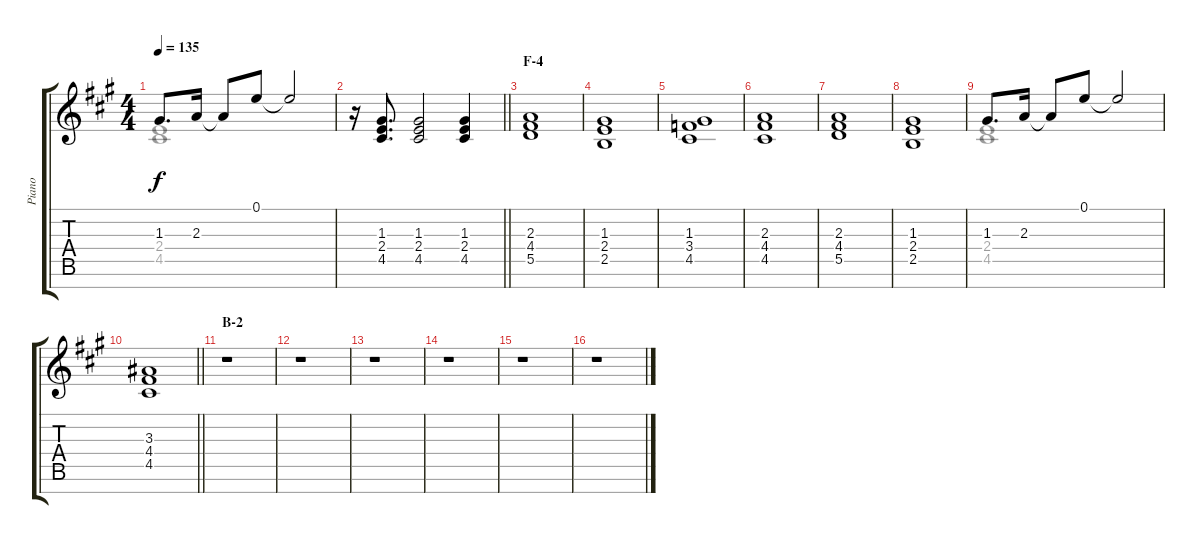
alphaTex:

\track ("Piano" "Piano") {instrument acousticgrandpiano}
\staff {score tabs}
\tuning (E5 B4 G4 D4 A3 E3 B2) {hide}
\voice
\ts (4 4)
\tempo 135
\clef g2
\ks a
1.3.8{d dy f} 2.3.16 2.3{t}.8 0.1.8 0.1{t}.2 |
\barLineRight lightlight
r.16 (1.3 2.4 4.5).8{d} (1.3 2.4 4.5).2 (1.3 2.4 4.5).4 |
\section ("" "F-4")
(2.3 4.4 5.5).1 |
(1.3 2.4 2.5).1 |
(1.3 3.4 4.5).1 |
(2.3 4.4 4.5).1 |
(2.3 4.4 5.5).1 |
(1.3 2.4 2.5).1 |
1.3.8{d} 2.3.16 2.3{t}.8 0.1.8 0.1{t}.2 |
\barLineRight lightlight
(3.3 4.4 4.5).1 |
\section ("" "B-2")
r.1 |
r.1 |
r.1 |
r.1 |
r.1 |
r.1
\voice
\clef g2
\ottava regular
\simile none
\ks a
(2.4 4.5).1{dy f} |
\barLineRight lightlight
|
|
|
|
|
|
|
(2.4 4.5).1 |
\barLineRight lightlight
|
|
|
|
|
|
